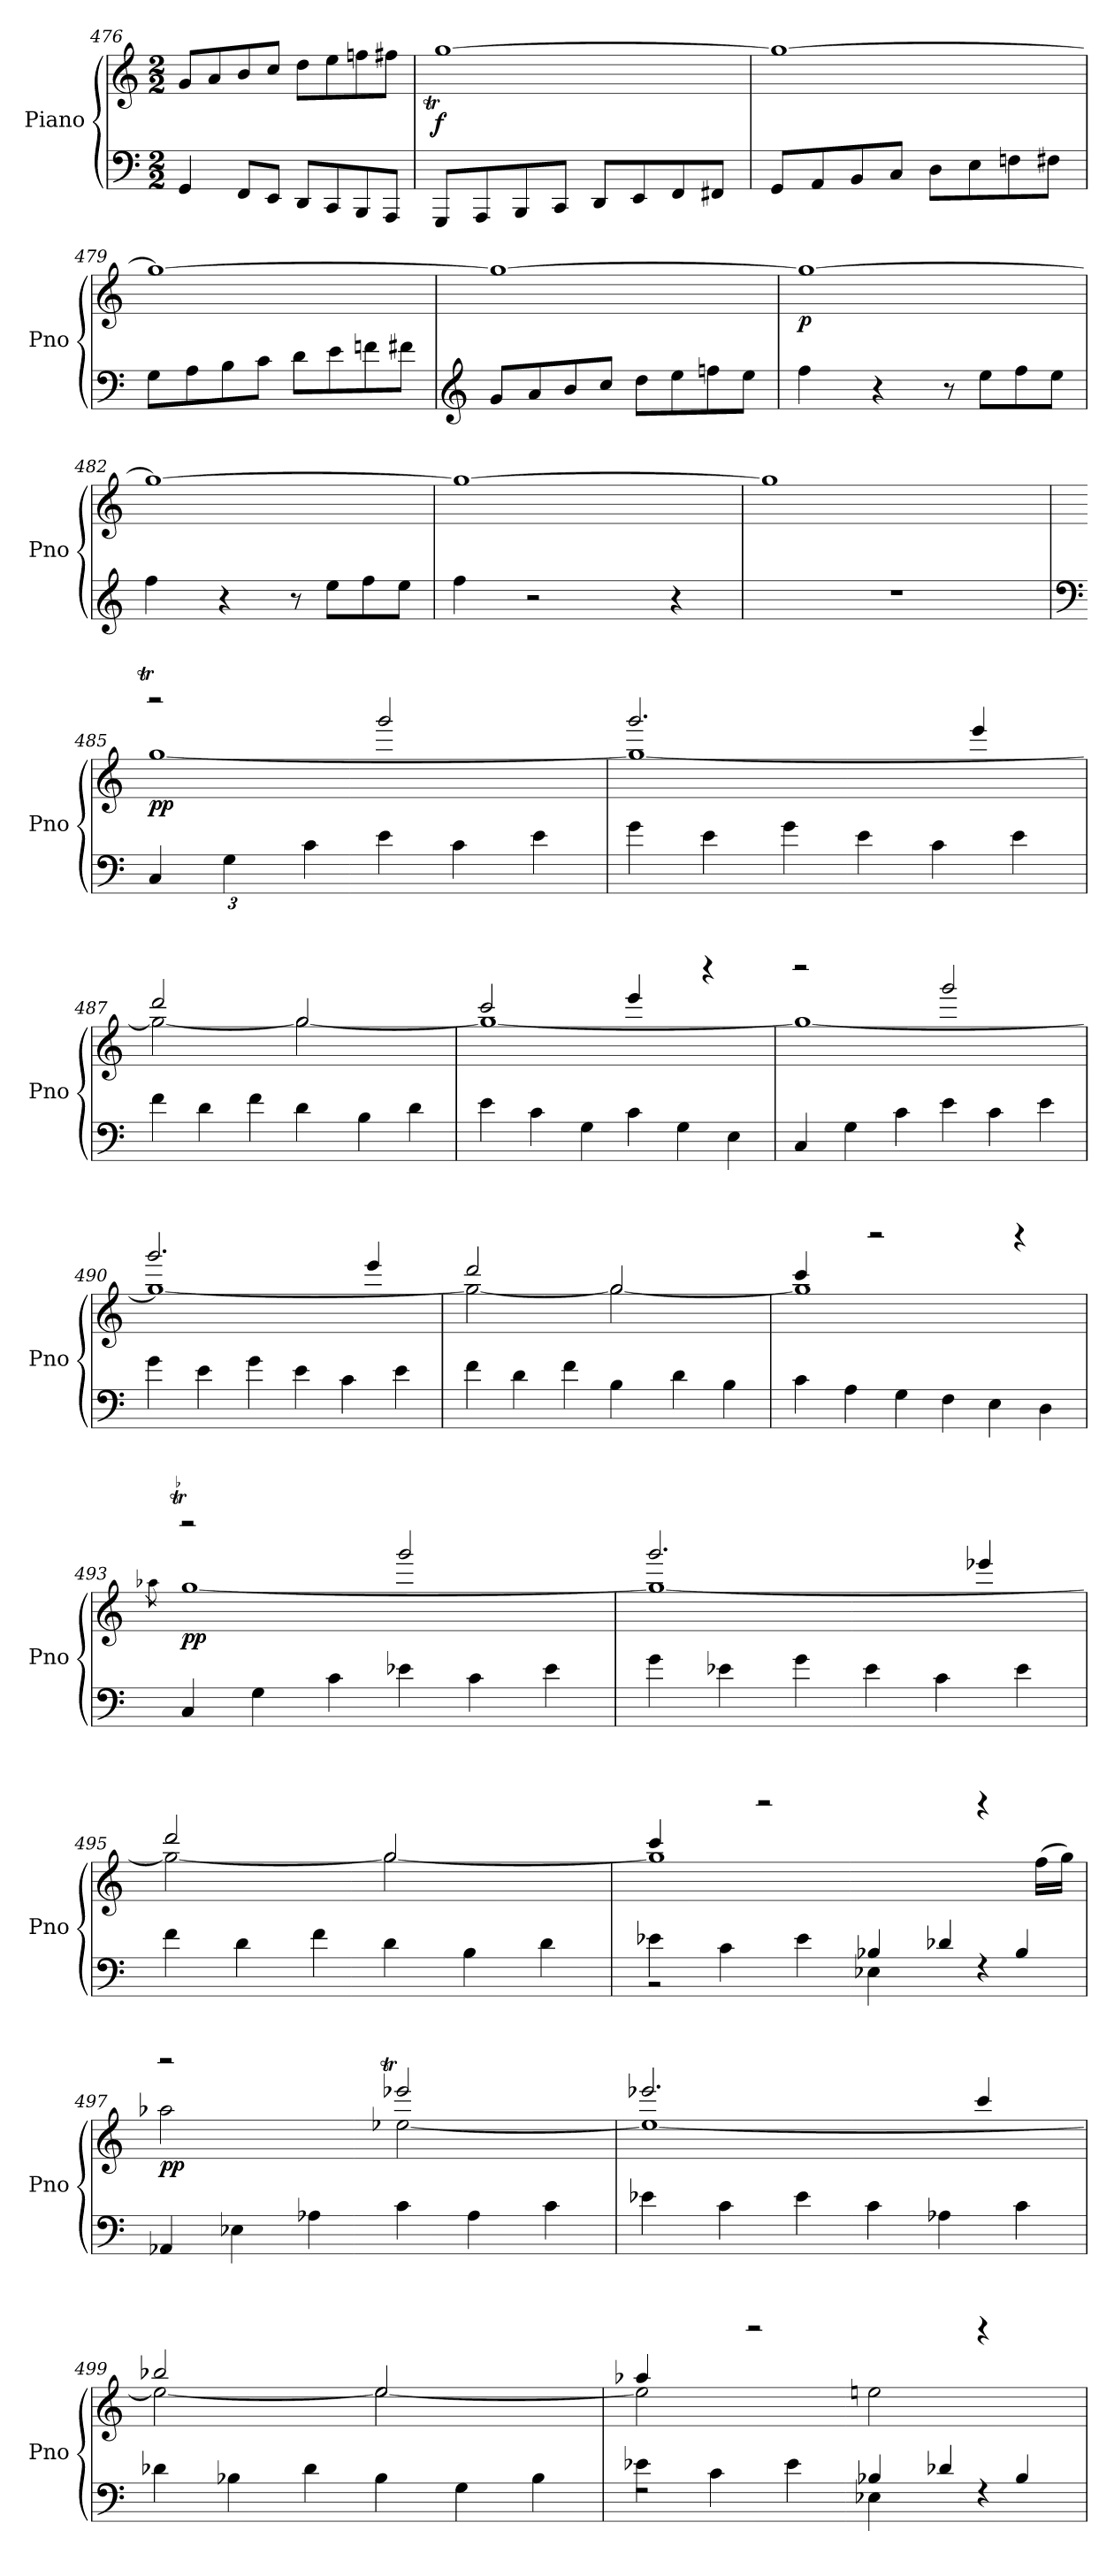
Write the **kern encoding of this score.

**kern	**kern	**dynam
*part1	*part1	*part1
*staff2	*staff1	*staff1/2
*I"Piano	*	*
*I'Pno	*	*
*clefF4	*clefG2	*
*k[]	*k[]	*
*M2/2	*M2/2	*
=476	=476	=476
4GG/	8g/L	.
.	8a/	.
8FF/L	8b/	.
8EE/J	8cc/J	.
8DD/L	8dd\L	.
8CC/	8ee\	.
8BBB/	8ffn\	.
8AAA/J	8ff#X\J	.
=477	=477	=477
*	*^	*
!	!	!	!LO:DY:b
8GGG/L	[1gg	16aaTLLyy	f
.	.	16ggyy	.
8AAA/	.	16aayy	.
.	.	16ggJJyy	.
8BBB/	.	16aaLLyy	.
.	.	16ggyy	.
8CC/J	.	16aayy	.
.	.	16ggJJyy	.
8DD/L	.	16aaLLyy	.
.	.	16ggyy	.
8EE/	.	16aayy	.
.	.	16ggJJyy	.
8FF/	.	16aaLLyy	.
.	.	16ggyy	.
8FF#X/J	.	16aayy	.
.	.	16ggJJyy	.
!!LO:PB:g=z	!!
=478	=478	=478	=478
8GG/L	1gg_	16aaLLyy	.
.	.	16ggyy	.
8AA/	.	16aayy	.
.	.	16ggJJyy	.
8BB/	.	16aaLLyy	.
.	.	16ggyy	.
8C/J	.	16aayy	.
.	.	16ggJJyy	.
8D\L	.	16aaLLyy	.
.	.	16ggyy	.
8E\	.	16aayy	.
.	.	16ggJJyy	.
8Fn\	.	16aaLLyy	.
.	.	16ggyy	.
8F#X\J	.	16aayy	.
.	.	16ggJJyy	.
=479	=479	=479	=479
8G\L	1gg_	16aaLLyy	.
.	.	16ggyy	.
8A\	.	16aayy	.
.	.	16ggJJyy	.
8B\	.	16aaLLyy	.
.	.	16ggyy	.
8c\J	.	16aayy	.
.	.	16ggJJyy	.
!	!	!	!LO:DY:a=2
8d\L	.	16aaLLyy	other-dynamics
.	.	16ggyy	.
8e\	.	16aayy	.
.	.	16ggJJyy	.
8fn\	.	16aaLLyy	.
.	.	16ggyy	.
8f#X\J	.	16aayy	.
.	.	16ggJJyy	.
=480	=480	=480	=480
*clefG2	*	*	*
8g/L	1gg_	16aaLLyy	.
.	.	16ggyy	.
8a/	.	16aayy	.
.	.	16ggJJyy	.
8b/	.	16aaLLyy	.
.	.	16ggyy	.
8cc/J	.	16aayy	.
.	.	16ggJJyy	.
8dd\L	.	16aaLLyy	.
.	.	16ggyy	.
8ee\	.	16aayy	.
.	.	16ggJJyy	.
8ffn\	.	16aaLLyy	.
.	.	16ggyy	.
8ee\J	.	16aayy	.
.	.	16ggJJyy	.
!!LO:LB:g=z	!!
=481	=481	=481	=481
!	!	!	!LO:DY:b
4ff\	1gg_	16aaLLyy	p
.	.	16ggyy	.
.	.	16aayy	.
.	.	16ggJJyy	.
4r	.	16aaLLyy	.
.	.	16ggyy	.
.	.	16aayy	.
.	.	16ggJJyy	.
8r	.	16aaLLyy	.
.	.	16ggyy	.
8ee\L	.	16aayy	.
.	.	16ggJJyy	.
8ff\	.	16aaLLyy	.
.	.	16ggyy	.
8ee\J	.	16aayy	.
.	.	16ggJJyy	.
=482	=482	=482	=482
4ff\	1gg_	16aaLLyy	.
.	.	16ggyy	.
.	.	16aayy	.
.	.	16ggJJyy	.
4r	.	16aaLLyy	.
.	.	16ggyy	.
.	.	16aayy	.
.	.	16ggJJyy	.
8r	.	16aaLLyy	.
.	.	16ggyy	.
8ee\L	.	16aayy	.
.	.	16ggJJyy	.
8ff\	.	16aaLLyy	.
.	.	16ggyy	.
8ee\J	.	16aayy	.
.	.	16ggJJyy	.
=483	=483	=483	=483
!	!	!	!LO:DY:b
4ff\	1gg_	16aaLLyy	other-dynamics
.	.	16ggyy	.
.	.	16aayy	.
.	.	16ggJJyy	.
2r	.	16aaLLyy	.
.	.	16ggyy	.
.	.	16aayy	.
.	.	16ggJJyy	.
.	.	16aaLLyy	.
.	.	16ggyy	.
.	.	16aayy	.
.	.	16ggJJyy	.
4r	.	16aaLLyy	.
.	.	16ggyy	.
.	.	16aayy	.
.	.	16ggJJyy	.
!!LO:LB:g=z	!!
=484	=484	=484	=484
1r	1gg]	16aaLLyy	.
.	.	16ggyy	.
.	.	16aayy	.
.	.	16ggJJyy	.
.	.	16aaLLyy	.
.	.	16ggyy	.
.	.	16aayy	.
.	.	16ggJJyy	.
.	.	16aaLLyy	.
.	.	16ggyy	.
.	.	16aayy	.
.	.	16ggJJyy	.
.	.	16aaLLyy	.
.	.	16ggyy	.
.	.	16aaTTTyy	.
.	.	16ggJJyy	.
*	*v	*v	*
=485	=485	=485
*clefF4	*	*
*Xbrackettup	*	*
*	*^	*
*	*	*^	*
!	!	!	!	!LO:DY:b
6C/	2rdddd	[1gg	16aaTLLyy	pp
.	.	.	16ggyy	.
.	.	.	16aayy	.
6G\	.	.	.	.
.	.	.	16ggJJyy	.
.	.	.	16aaLLyy	.
.	.	.	16ggyy	.
6c\	.	.	.	.
.	.	.	16aayy	.
.	.	.	16ggJJyy	.
*Xtuplet	*	*	*	*
6e\	2ggg/	.	16aaLLyy	.
.	.	.	16ggyy	.
.	.	.	16aayy	.
6c\	.	.	.	.
.	.	.	16ggJJyy	.
.	.	.	16aaLLyy	.
.	.	.	16ggyy	.
6e\	.	.	.	.
.	.	.	16aayy	.
.	.	.	16ggJJyy	.
!!LO:LB:g=z	!!	!!
=486	=486	=486	=486	=486
6g\	2.ggg/	1gg_	16aaLLyy	.
.	.	.	16ggyy	.
.	.	.	16aayy	.
6e\	.	.	.	.
.	.	.	16ggJJyy	.
.	.	.	16aaLLyy	.
.	.	.	16ggyy	.
6g\	.	.	.	.
.	.	.	16aayy	.
.	.	.	16ggJJyy	.
6e\	.	.	16aaLLyy	.
.	.	.	16ggyy	.
.	.	.	16aayy	.
6c\	.	.	.	.
.	.	.	16ggJJyy	.
.	4eee/	.	16aaLLyy	.
.	.	.	16ggyy	.
6e\	.	.	.	.
.	.	.	16aayy	.
.	.	.	16ggJJyy	.
=487	=487	=487	=487	=487
6f\	2ddd/	2gg\_	16aaLLyy	.
.	.	.	16ggyy	.
.	.	.	16aayy	.
6d\	.	.	.	.
.	.	.	16ggJJyy	.
.	.	.	16aaLLyy	.
.	.	.	16ggyy	.
6f\	.	.	.	.
.	.	.	16aayy	.
.	.	.	16ggJJyy	.
6d\	2gg/	2gg\_	16aaLLyy	.
.	.	.	16ggyy	.
.	.	.	16aayy	.
6B\	.	.	.	.
.	.	.	16ggJJyy	.
.	.	.	16aaLLyy	.
.	.	.	16ggyy	.
6d\	.	.	.	.
.	.	.	16aayy	.
.	.	.	16ggJJyy	.
!!LO:LB:g=z	!!	!!
=488	=488	=488	=488	=488
6e\	2ccc/	1gg_	16aaLLyy	.
.	.	.	16ggyy	.
.	.	.	16aayy	.
6c\	.	.	.	.
.	.	.	16ggJJyy	.
.	.	.	16aaLLyy	.
.	.	.	16ggyy	.
6G\	.	.	.	.
.	.	.	16aayy	.
.	.	.	16ggJJyy	.
6c\	4eee/	.	16aaLLyy	.
.	.	.	16ggyy	.
.	.	.	16aayy	.
6G\	.	.	.	.
.	.	.	16ggJJyy	.
.	4rdddd	.	16aaLLyy	.
.	.	.	16ggyy	.
6E\	.	.	.	.
.	.	.	16aayy	.
.	.	.	16ggJJyy	.
=489	=489	=489	=489	=489
6C/	2rdddd	1gg_	16aaLLyy	.
.	.	.	16ggyy	.
.	.	.	16aayy	.
6G\	.	.	.	.
.	.	.	16ggJJyy	.
.	.	.	16aaLLyy	.
.	.	.	16ggyy	.
6c\	.	.	.	.
.	.	.	16aayy	.
.	.	.	16ggJJyy	.
6e\	2ggg/	.	16aaLLyy	.
.	.	.	16ggyy	.
.	.	.	16aayy	.
6c\	.	.	.	.
.	.	.	16ggJJyy	.
.	.	.	16aaLLyy	.
.	.	.	16ggyy	.
6e\	.	.	.	.
.	.	.	16aayy	.
.	.	.	16ggJJyy	.
!!LO:LB:g=z	!!	!!
=490	=490	=490	=490	=490
6g\	2.ggg/	1gg_	16aaLLyy	.
.	.	.	16ggyy	.
.	.	.	16aayy	.
6e\	.	.	.	.
.	.	.	16ggJJyy	.
.	.	.	16aaLLyy	.
.	.	.	16ggyy	.
6g\	.	.	.	.
.	.	.	16aayy	.
.	.	.	16ggJJyy	.
6e\	.	.	16aaLLyy	.
.	.	.	16ggyy	.
.	.	.	16aayy	.
6c\	.	.	.	.
.	.	.	16ggJJyy	.
.	4eee/	.	16aaLLyy	.
.	.	.	16ggyy	.
6e\	.	.	.	.
.	.	.	16aayy	.
.	.	.	16ggJJyy	.
=491	=491	=491	=491	=491
6f\	2ddd/	2gg\_	16aaLLyy	.
.	.	.	16ggyy	.
.	.	.	16aayy	.
6d\	.	.	.	.
.	.	.	16ggJJyy	.
.	.	.	16aaLLyy	.
.	.	.	16ggyy	.
6f\	.	.	.	.
.	.	.	16aayy	.
.	.	.	16ggJJyy	.
6B\	2gg/	2gg\_	16aaLLyy	.
.	.	.	16ggyy	.
.	.	.	16aayy	.
6d\	.	.	.	.
.	.	.	16ggJJyy	.
.	.	.	16aaLLyy	.
.	.	.	16ggyy	.
6B\	.	.	.	.
.	.	.	16aayy	.
.	.	.	16ggJJyy	.
!!LO:PB:g=z	!!	!!
=492	=492	=492	=492	=492
6c\	4ccc/	1gg]	16aaLLyy	.
.	.	.	16ggyy	.
.	.	.	16aayy	.
6A\	.	.	.	.
.	.	.	16ggJJyy	.
.	2rdddd	.	16aaLLyy	.
.	.	.	16ggyy	.
6G\	.	.	.	.
.	.	.	16aayy	.
.	.	.	16ggJJyy	.
6F\	.	.	16aaLLyy	.
.	.	.	16ggyy	.
.	.	.	16aayy	.
6E\	.	.	.	.
.	.	.	16ggJJyy	.
.	4rdddd	.	16aaLLyy	.
.	.	.	16ggyy	.
6D\	.	.	.	.
.	.	.	16aaTTTyy	.
.	.	.	16ggJJyy	.
=493	=493	=493	=493	=493
.	.	8qaa-X\	.	.
!	!	!	!	!LO:DY:b
6C/	2rffff	[1gg	16aa-TLLyy	pp
.	.	.	16ggyy	.
.	.	.	16aa-yy	.
6G\	.	.	.	.
.	.	.	16ggJJyy	.
.	.	.	16aa-LLyy	.
.	.	.	16ggyy	.
6c\	.	.	.	.
.	.	.	16aa-yy	.
.	.	.	16ggJJyy	.
6e-X\	2ggg/	.	16aa-LLyy	.
.	.	.	16ggyy	.
.	.	.	16aa-yy	.
6c\	.	.	.	.
.	.	.	16ggJJyy	.
.	.	.	16aa-LLyy	.
.	.	.	16ggyy	.
6e-\	.	.	.	.
.	.	.	16aa-yy	.
.	.	.	16ggJJyy	.
!!LO:LB:g=z	!!	!!
=494	=494	=494	=494	=494
6g\	2.ggg/	1gg_	16aa-XLLyy	.
.	.	.	16ggyy	.
.	.	.	16aa-yy	.
6e-X\	.	.	.	.
.	.	.	16ggJJyy	.
.	.	.	16aa-LLyy	.
.	.	.	16ggyy	.
6g\	.	.	.	.
.	.	.	16aa-yy	.
.	.	.	16ggJJyy	.
6e-\	.	.	16aa-LLyy	.
.	.	.	16ggyy	.
.	.	.	16aa-yy	.
6c\	.	.	.	.
.	.	.	16ggJJyy	.
.	4eee-X/	.	16aa-LLyy	.
.	.	.	16ggyy	.
6e-\	.	.	.	.
.	.	.	16aa-yy	.
.	.	.	16ggJJyy	.
=495	=495	=495	=495	=495
6f\	2ddd/	2gg\_	16aa-XLLyy	.
.	.	.	16ggyy	.
.	.	.	16aa-yy	.
6d\	.	.	.	.
.	.	.	16ggJJyy	.
.	.	.	16aa-LLyy	.
.	.	.	16ggyy	.
6f\	.	.	.	.
.	.	.	16aa-yy	.
.	.	.	16ggJJyy	.
6d\	2gg/	2gg\_	16aa-LLyy	.
.	.	.	16ggyy	.
.	.	.	16aa-yy	.
6B\	.	.	.	.
.	.	.	16ggJJyy	.
.	.	.	16aa-LLyy	.
.	.	.	16ggyy	.
6d\	.	.	.	.
.	.	.	16aa-yy	.
.	.	.	16ggJJyy	.
!!LO:LB:g=z	!!	!!
=496	=496	=496	=496	=496
*^	*	*	*	*
6e-X\	2r	4ccc/	1gg]	16aa-XLLyy	.
.	.	.	.	16ggyy	.
.	.	.	.	16aa-yy	.
6c\	.	.	.	.	.
.	.	.	.	16ggJJyy	.
.	.	2rdddd	.	16aa-LLyy	.
.	.	.	.	16ggyy	.
6e-\	.	.	.	.	.
.	.	.	.	16aa-yy	.
.	.	.	.	16ggJJyy	.
6B-X/	4E-X\	.	.	16aa-LLyy	.
.	.	.	.	16ggyy	.
.	.	.	.	16aa-yy	.
6d-X/	.	.	.	.	.
.	.	.	.	16ggJJyy	.
.	4rF	4rdddd	.	16aa-LLyy	.
.	.	.	.	16ggJJyy	.
6B-/	.	.	.	.	.
.	.	.	.	(>16ffTTT\LL	.
.	.	.	.	16gg\JJ)	.
*v	*v	*	*	*	*
=497	=497	=497	=497	=497
!	!	!	!	!LO:DY:b
6AA-X/	2rdddd	2aa-X\	16bbLLyy	pp
.	.	.	16aa-yy	.
.	.	.	16bbyy	.
6E-X\	.	.	.	.
.	.	.	16aa-JJyy	.
.	.	.	16bbLLyy	.
.	.	.	16aa-yy	.
6A-X\	.	.	.	.
.	.	.	16bbyy	.
.	.	.	16aa-JJyy	.
6c\	2eee-X/	[2ee-X\	16ffTLLyy	.
.	.	.	16ee-yy	.
.	.	.	16ffyy	.
6A-\	.	.	.	.
.	.	.	16ee-JJyy	.
.	.	.	16ffLLyy	.
.	.	.	16ee-yy	.
6c\	.	.	.	.
.	.	.	16ffyy	.
.	.	.	16ee-JJyy	.
!!LO:LB:g=z	!!	!!
=498	=498	=498	=498	=498
6e-X\	2.eee-X/	1ee-_	16ffLLyy	.
.	.	.	16ee-Xyy	.
.	.	.	16ffyy	.
6c\	.	.	.	.
.	.	.	16ee-JJyy	.
.	.	.	16ffLLyy	.
.	.	.	16ee-yy	.
6e-\	.	.	.	.
.	.	.	16ffyy	.
.	.	.	16ee-JJyy	.
6c\	.	.	16ffLLyy	.
.	.	.	16ee-yy	.
.	.	.	16ffyy	.
6A-X\	.	.	.	.
.	.	.	16ee-JJyy	.
.	4ccc/	.	16ffLLyy	.
.	.	.	16ee-yy	.
6c\	.	.	.	.
.	.	.	16ffyy	.
.	.	.	16ee-JJyy	.
=499	=499	=499	=499	=499
6d-X\	2bb-X/	2ee-\_	16ffLLyy	.
.	.	.	16ee-Xyy	.
.	.	.	16ffyy	.
6B-X\	.	.	.	.
.	.	.	16ee-JJyy	.
.	.	.	16ffLLyy	.
.	.	.	16ee-yy	.
6d-\	.	.	.	.
.	.	.	16ffyy	.
.	.	.	16ee-JJyy	.
6B-\	2ee-/	2ee-\_	16ffLLyy	.
.	.	.	16ee-yy	.
.	.	.	16ffyy	.
6G\	.	.	.	.
.	.	.	16ee-JJyy	.
.	.	.	16ffLLyy	.
.	.	.	16ee-yy	.
6B-\	.	.	.	.
.	.	.	16ffyy	.
.	.	.	16ee-JJyy	.
!!LO:LB:g=z	!!	!!
=500	=500	=500	=500	=500
*^	*	*	*	*
6e-X\	2rF	4aa-X/	2ee-\]	16ffLLyy	.
.	.	.	.	16ee-Xyy	.
.	.	.	.	16ffyy	.
6c\	.	.	.	.	.
.	.	.	.	16ee-JJyy	.
.	.	2rdddd	.	16ffLLyy	.
.	.	.	.	16ee-yy	.
6e-\	.	.	.	.	.
.	.	.	.	16ffyy	.
.	.	.	.	16ee-JJyy	.
6B-X/	4E-X\	.	2een\	16ffLLyy	.
.	.	.	.	16eeyy	.
.	.	.	.	16ffyy	.
6d-X/	.	.	.	.	.
.	.	.	.	16eeJJyy	.
.	4rF	4rdddd	.	16ffLLyy	.
.	.	.	.	16eeyy	.
6B-/	.	.	.	.	.
.	.	.	.	16ffTTTyy	.
.	.	.	.	16eeJJyy	.
*v	*v	*	*	*	*
*	*v	*v	*v	*
=	=	=
*-	*-	*-
